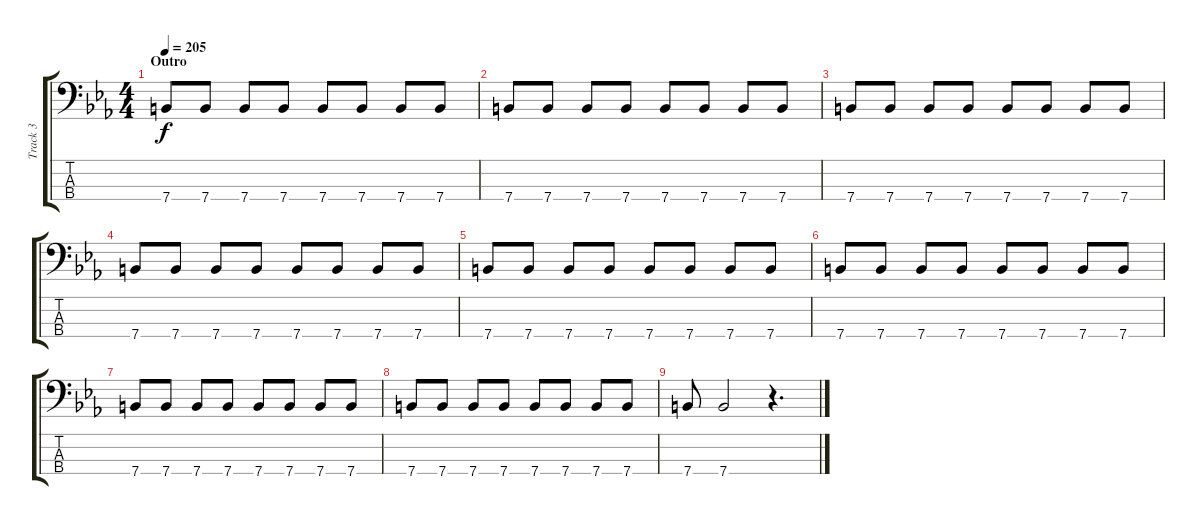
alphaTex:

\track ("Track 3" "Track 3") {instrument electricbassfinger}
\staff {score tabs}
\tuning (G2 D2 A1 E1) {hide}
\ts (4 4)
\section ("" "Outro")
\tempo 205
\clef f4
\ks eb
7.4.8{dy f} 7.4.8 7.4.8 7.4.8 7.4.8 7.4.8 7.4.8 7.4.8 |
7.4.8 7.4.8 7.4.8 7.4.8 7.4.8 7.4.8 7.4.8 7.4.8 |
7.4.8 7.4.8 7.4.8 7.4.8 7.4.8 7.4.8 7.4.8 7.4.8 |
7.4.8 7.4.8 7.4.8 7.4.8 7.4.8 7.4.8 7.4.8 7.4.8 |
7.4.8 7.4.8 7.4.8 7.4.8 7.4.8 7.4.8 7.4.8 7.4.8 |
7.4.8 7.4.8 7.4.8 7.4.8 7.4.8 7.4.8 7.4.8 7.4.8 |
7.4.8 7.4.8 7.4.8 7.4.8 7.4.8 7.4.8 7.4.8 7.4.8 |
7.4.8 7.4.8 7.4.8 7.4.8 7.4.8 7.4.8 7.4.8 7.4.8 |
7.4.8 7.4.2 r.4{d}
